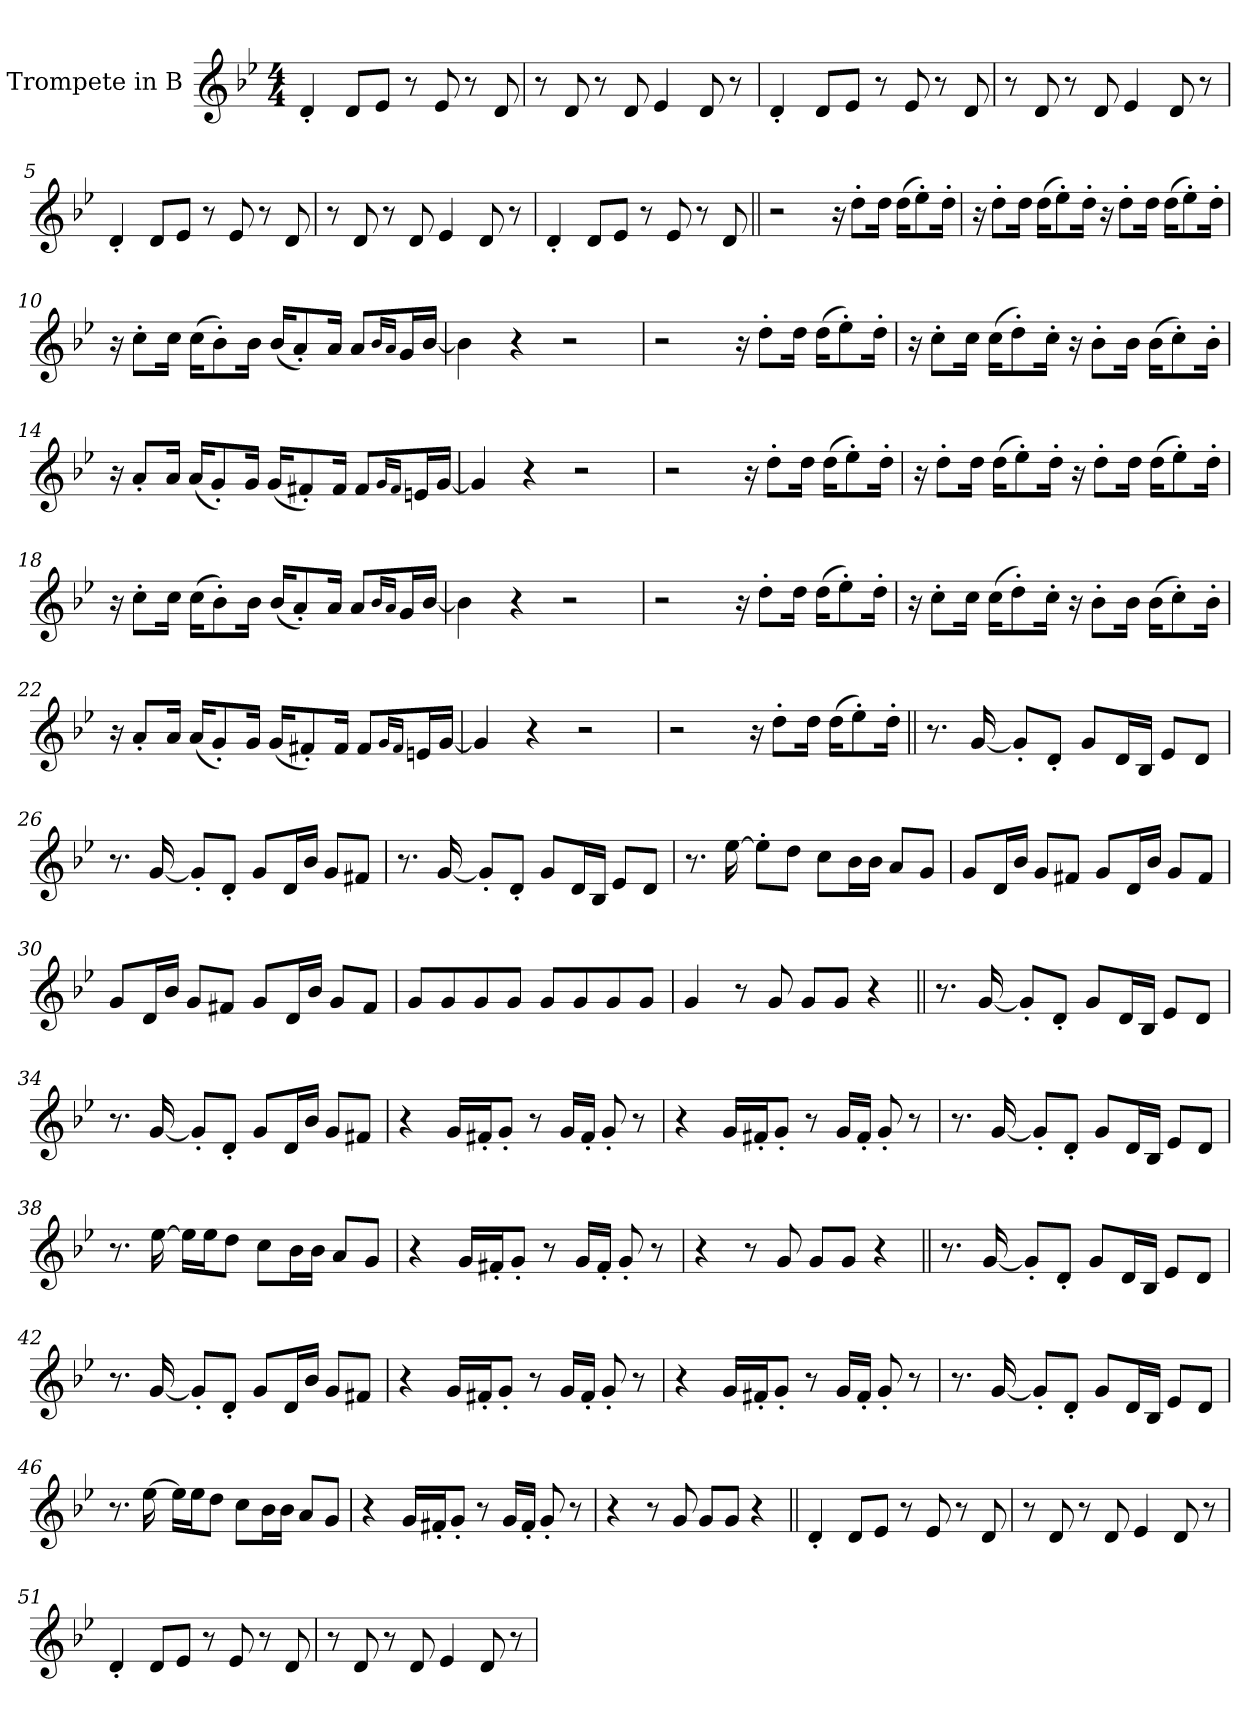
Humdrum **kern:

**kern
*part1
*staff1
*I"Trompete in B
*clefG2
*ITrd1c2
*k[b-e-a-d-]
*M4/4
*MM130
=1
4c'!
8c!L
8d-!J
8r
8d-!
8r
8c!
=2
8r
8c!
8r
8c!
4d-!
8c!
8r
=3
4c'!
8c!L
8d-!J
8r
8d-!
8r
8c!
=4
8r
8c!
8r
8c!
4d-!
8c!
8r
=5
4c'!
8c!L
8d-!J
8r
8d-!
8r
8c!
=6
8r
8c!
8r
8c!
4d-!
8c!
8r
=7
4c'!
8c!L
8d-!J
8r
8d-!
8r
8c!
=8||
2r
16r
8cc'L
16ccJk
(>16ccKL
8dd-')
16cc'Jk
=9
16r
8cc'L
16ccJk
(>16ccKL
8dd-')
16cc'Jk
16r
8cc'L
16ccJk
(>16ccKL
8dd-')
16cc'Jk
=10
16r
8b-'L
16b-Jk
(>16b-KL
8a-')
16a-Jk
(<16a-KL
8g')
16gJk
8gL
16qa-LL
16qgJJ
16fL
[16a-JJ
=11
4a-]
4r
2r
=12
2r
16r
8cc'L
16ccJk
(>16ccKL
8dd-')
16cc'Jk
=13
16r
8b-'L
16b-Jk
(>16b-KL
8cc')
16b-'Jk
16r
8a-'L
16a-Jk
(>16a-KL
8b-')
16a-'Jk
=14
16r
8g'L
16gJk
(<16gKL
8f')
16fJk
(<16fKL
8en')
16eJk
8eL
16qfLL
16qeJJ
16dnL
[16fJJ
=15
4f]
4r
2r
=16
2r
16r
8cc'L
16ccJk
(>16ccKL
8dd-')
16cc'Jk
=17
16r
8cc'L
16ccJk
(>16ccKL
8dd-')
16cc'Jk
16r
8cc'L
16ccJk
(>16ccKL
8dd-')
16cc'Jk
=18
16r
8b-'L
16b-Jk
(>16b-KL
8a-')
16a-Jk
(<16a-KL
8g')
16gJk
8gL
16qa-LL
16qgJJ
16fL
[16a-JJ
=19
4a-]
4r
2r
=20
2r
16r
8cc'L
16ccJk
(>16ccKL
8dd-')
16cc'Jk
=21
16r
8b-'L
16b-Jk
(>16b-KL
8cc')
16b-'Jk
16r
8a-'L
16a-Jk
(>16a-KL
8b-')
16a-'Jk
=22
16r
8g'L
16gJk
(<16gKL
8f')
16fJk
(<16fKL
8en')
16eJk
8eL
16qfLL
16qeJJ
16dnL
[16fJJ
=23
4f]
4r
2r
=24
2r
16r
8cc'L
16ccJk
(>16ccKL
8dd-')
16cc'Jk
=25||
8.r
[16f!
8f'!L]
8c'!J
8f!L
16c!L
16A-!JJ
8d-!L
8c!J
=26
8.r
[16f!
8f'!L]
8c'!J
8f!L
16c!L
16a-!JJ
8f!L
8en!J
=27
8.r
[16f!
8f'!L]
8c'!J
8f!L
16c!L
16A-!JJ
8d-!L
8c!J
=28
8.r
[16dd-!
8dd-'!L]
8cc!J
8b-!L
16a-!L
16a-!JJ
8g!L
8f!J
=29
8f!L
16c!L
16a-!JJ
8f!L
8en!J
8f!L
16c!L
16a-!JJ
8f!L
8e!J
=30
8f!L
16c!L
16a-!JJ
8f!L
8en!J
8f!L
16c!L
16a-!JJ
8f!L
8e!J
=31
8f!L
8f!
8f!
8f!J
8f!L
8f!
8f!
8f!J
=32
4f!
8r
8f!
8f!L
8f!J
4r
=33||
8.r
[16f!
8f'!L]
8c'!J
8f!L
16c!L
16A-!JJ
8d-!L
8c!J
=34
8.r
[16f!
8f'!L]
8c'!J
8f!L
16c!L
16a-!JJ
8f!L
8en!J
=35
4r
16fLL
16en'J
8f'J
8r
16fLL
16e'JJ
8f'
8r
=36
4r
16fLL
16en'J
8f'J
8r
16fLL
16e'JJ
8f'
8r
=37
8.r
[16f!
8f'!L]
8c'!J
8f!L
16c!L
16A-!JJ
8d-!L
8c!J
=38
8.r
[16dd-!
16dd-!LL]
16dd-!J
8cc!J
8b-!L
16a-!L
16a-!JJ
8g!L
8f!J
=39
4r
16fLL
16en'J
8f'J
8r
16fLL
16e'JJ
8f'
8r
=40
4r
8r
8f!
8f!L
8f!J
4r
=41||
8.r
[16f!
8f'!L]
8c'!J
8f!L
16c!L
16A-!JJ
8d-!L
8c!J
=42
8.r
[16f!
8f'!L]
8c'!J
8f!L
16c!L
16a-!JJ
8f!L
8en!J
=43
4r
16fLL
16en'J
8f'J
8r
16fLL
16e'JJ
8f'
8r
=44
4r
16fLL
16en'J
8f'J
8r
16fLL
16e'JJ
8f'
8r
=45
8.r
[16f!
8f'!L]
8c'!J
8f!L
16c!L
16A-!JJ
8d-!L
8c!J
=46
8.r
[16dd-!
16dd-!LL]
16dd-!J
8cc!J
8b-!L
16a-!L
16a-!JJ
8g!L
8f!J
=47
4r
16fLL
16en'J
8f'J
8r
16fLL
16e'JJ
8f'
8r
=48
4r
8r
8f!
8f!L
8f!J
4r
=49||
4c'!
8c!L
8d-!J
8r
8d-!
8r
8c!
=50
8r
8c!
8r
8c!
4d-!
8c!
8r
=51
4c'!
8c!L
8d-!J
8r
8d-!
8r
8c!
=52
8r
8c!
8r
8c!
4d-!
8c!
8r
=
*-
